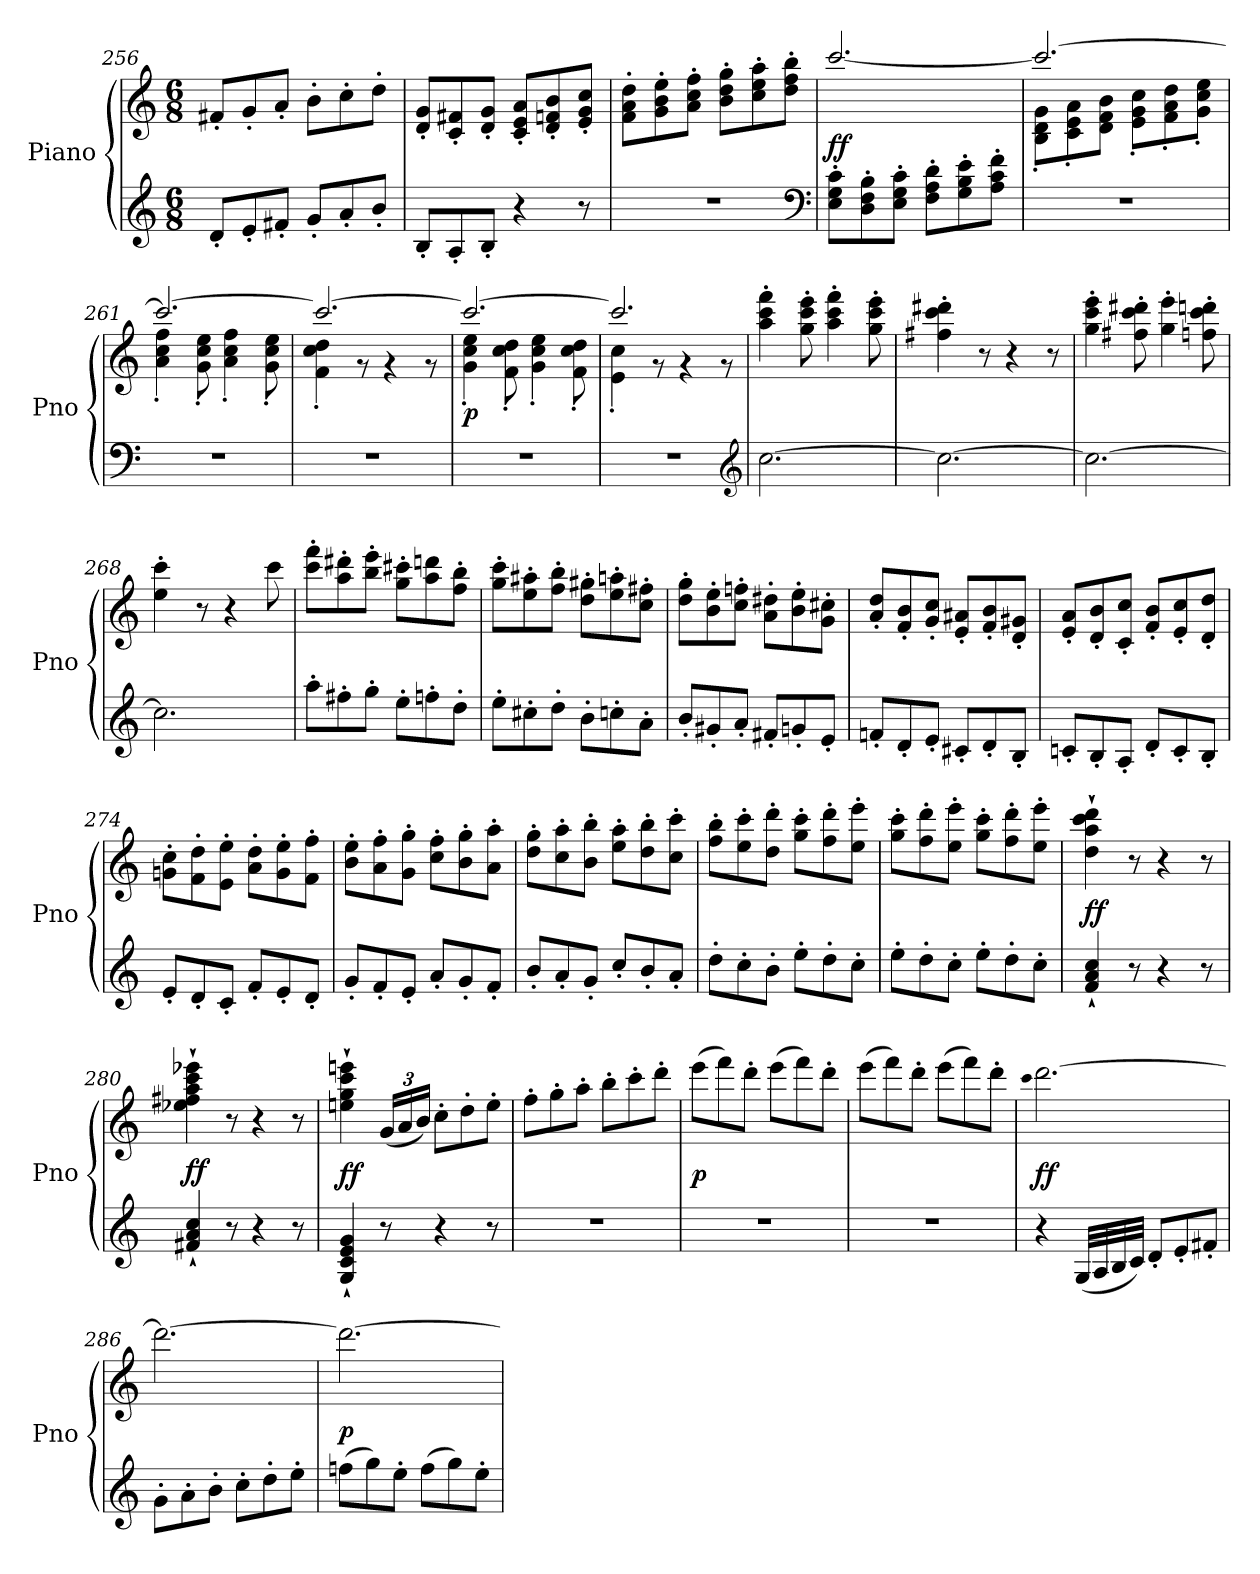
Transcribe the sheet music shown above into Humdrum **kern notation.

**kern	**kern	**dynam
*part1	*part1	*part1
*staff2	*staff1	*staff1/2
*I"Piano	*	*
*I'Pno	*	*
*clefG2	*clefG2	*
*k[]	*k[]	*
*C:	*C:	*
*M6/8	*M6/8	*
=256	=256	=256
8d'/L	8f#X'/L	.
8e'/	8g'/	.
8f#X'/J	8a'/J	.
8g'/L	8b'\L	.
8a'/	8cc'\	.
8b'/J	8dd'\J	.
=257	=257	=257
8B'/L	8d'/ 8g'/L	.
8A'/	8c'/ 8f#X'/	.
8B'/J	8d'/ 8g'/J	.
4r	8c'/ 8e'/ 8a'/L	.
.	8d'/ 8fn'/ 8b'/	.
8r	8e'/ 8g'/ 8cc'/J	.
=258	=258	=258
2.r	8f'\ 8a'\ 8dd'\L	.
.	8g'\ 8b'\ 8ee'\	.
.	8a'\ 8cc'\ 8ff'\J	.
.	8b'\ 8dd'\ 8gg'\L	.
.	8cc'\ 8ee'\ 8aa'\	.
.	8dd'\ 8ff'\ 8bb'\J	.
*clefF4	*	*
=259	=259	=259
8E'\ 8G'\ 8c'\L	[2.ccc/	ff
8D'\ 8F'\ 8B'\	.	.
8E'\ 8G'\ 8c'\J	.	.
8F'\ 8A'\ 8d'\L	.	.
8G'\ 8B'\ 8e'\	.	.
8A'\ 8c'\ 8f'\J	.	.
=260	=260	=260
*	*^	*
2.r	2.ccc/_	8B'\ 8d'\ 8g'\L	.
.	.	8c'\ 8e'\ 8a'\	.
.	.	8d\ 8f\ 8b\J	.
.	.	8e'\ 8g'\ 8cc'\L	.
.	.	8f'\ 8a'\ 8dd'\	.
.	.	8g'\ 8cc'\ 8ee'\J	.
=261	=261	=261	=261
2.r	2.ccc/_	4a'\ 4cc'\ 4ff'\	.
.	.	8g'\ 8cc'\ 8ee'\	.
.	.	4a'\ 4cc'\ 4ff'\	.
.	.	8g'\ 8cc'\ 8ee'\	.
=262	=262	=262	=262
2.r	2.ccc/_	4f'\ 4cc'\ 4dd'\	.
.	.	8r	.
.	.	4r	.
.	.	8r	.
=263	=263	=263	=263
2.r	2.ccc/_	4g'\ 4cc'\ 4ee'\	p
.	.	8f'\ 8cc'\ 8dd'\	.
.	.	4g'\ 4cc'\ 4ee'\	.
.	.	8f'\ 8cc'\ 8dd'\	.
=264	=264	=264	=264
2.r	2.ccc/]	4e'\ 4cc'\	.
.	.	8r	.
.	.	4r	.
.	.	8r	.
*	*v	*v	*
*clefG2	*	*
=265	=265	=265
[2.cc\	4aa'\ 4ccc'\ 4fff'\	.
.	8gg'\ 8ccc'\ 8eee'\	.
.	4aa'\ 4ccc'\ 4fff'\	.
.	8gg'\ 8ccc'\ 8eee'\	.
=266	=266	=266
2.cc\_	4ff#X'\ 4ccc'\ 4ddd#X'\	.
.	8r	.
.	4r	.
.	8r	.
=267	=267	=267
2.cc\_	4gg'\ 4ccc'\ 4eee'\	.
.	8ff#X'\ 8ccc'\ 8ddd#X'\	.
.	4gg'\ 4eee'\	.
.	8ffn'\ 8ccc'\ 8dddn'\	.
=268	=268	=268
2.cc\]	4ee'\ 4ccc'\	.
.	8r	.
.	4r	.
.	8ccc\	.
=269	=269	=269
8aa'\L	8ccc'\ 8fff'\L	.
8ff#X'\	8aa'\ 8ddd#X'\	.
8gg'\J	8bb'\ 8eee'\J	.
8ee'\L	8gg'\ 8ccc#X'\L	.
8ffn'\	8aa\ 8dddn\	.
8dd'\J	8ff'\ 8bb'\J	.
=270	=270	=270
8ee'\L	8gg'\ 8ccc'\L	.
8cc#X'\	8ee'\ 8aa#X'\	.
8dd'\J	8ff'\ 8bb'\J	.
8b'\L	8dd'\ 8gg#X'\L	.
8ccn'\	8ee'\ 8aan'\	.
8a'\J	8cc'\ 8ff#X'\J	.
=271	=271	=271
8b'/L	8dd'\ 8gg'\L	.
8g#X'/	8b'\ 8ee'\	.
8a'/J	8cc'\ 8ffn'\J	.
8f#X'/L	8a'\ 8dd#X'\L	.
8gn'/	8b'\ 8ee'\	.
8e'/J	8g'\ 8cc#X'\J	.
=272	=272	=272
8fn'/L	8a'/ 8dd'/L	.
8d'/	8f'/ 8b'/	.
8e'/J	8g'/ 8cc'/J	.
8c#X'/L	8e'/ 8a#X'/L	.
8d'/	8f'/ 8b'/	.
8B'/J	8d'/ 8g#X'/J	.
=273	=273	=273
8cn'/L	8e'/ 8a'/L	.
8B'/	8d'/ 8b'/	.
8A'/J	8c'/ 8cc'/J	.
8d'/L	8f'/ 8b'/L	.
8c'/	8e'/ 8cc'/	.
8B'/J	8d'/ 8dd'/J	.
=274	=274	=274
8e'/L	8gn'\ 8cc'\L	.
8d'/	8f'\ 8dd'\	.
8c'/J	8e'\ 8ee'\J	.
8f'/L	8a'\ 8dd'\L	.
8e'/	8g'\ 8ee'\	.
8d'/J	8f'\ 8ff'\J	.
=275	=275	=275
8g'/L	8b'\ 8ee'\L	.
8f'/	8a'\ 8ff'\	.
8e'/J	8g'\ 8gg'\J	.
8a'/L	8cc'\ 8ff'\L	.
8g'/	8b'\ 8gg'\	.
8f'/J	8a'\ 8aa'\J	.
=276	=276	=276
8b'/L	8dd'\ 8gg'\L	.
8a'/	8cc'\ 8aa'\	.
8g'/J	8b'\ 8bb'\J	.
8cc'/L	8ee'\ 8aa'\L	.
8b'/	8dd'\ 8bb'\	.
8a'/J	8cc'\ 8ccc'\J	.
=277	=277	=277
8dd'\L	8ff'\ 8bb'\L	.
8cc'\	8ee'\ 8ccc'\	.
8b'\J	8dd'\ 8ddd'\J	.
8ee'\L	8gg'\ 8ccc'\L	.
8dd'\	8ff'\ 8ddd'\	.
8cc'\J	8ee'\ 8eee'\J	.
=278	=278	=278
8ee'\L	8gg'\ 8ccc'\L	.
8dd'\	8ff'\ 8ddd'\	.
8cc'\J	8ee'\ 8eee'\J	.
8ee'\L	8gg'\ 8ccc'\L	.
8dd'\	8ff'\ 8ddd'\	.
8cc'\J	8ee'\ 8eee'\J	.
=279	=279	=279
4f`/ 4a`/ 4cc`/	4dd`\ 4aa`\ 4ccc`\ 4ddd`\	ff
8r	8r	.
4r	4r	.
8r	8r	.
=280	=280	=280
4f#X`/ 4a`/ 4cc`/	4ee-X`\ 4ff#X`\ 4aa`\ 4ccc`\ 4eee-X`\	ff
8r	8r	.
4r	4r	.
8r	8r	.
=281	=281	=281
4G`/ 4c`/ 4e`/ 4g`/	4een`\ 4gg`\ 4ccc`\ 4eeen`\	ff
8r	(24g/LL	.
.	24a/	.
.	24b/JJ)	.
4r	8cc'\L	.
.	8dd'\	.
8r	8ee'\J	.
=282	=282	=282
2.r	8ff'\L	.
.	8gg'\	.
.	8aa'\J	.
.	8bb'\L	.
.	8ccc'\	.
.	8ddd'\J	.
=283	=283	=283
2.r	(8eee\L	p
.	8fff\)	.
.	8ddd'\J	.
.	(8eee\L	.
.	8fff\)	.
.	8ddd'\J	.
=284	=284	=284
2.r	(8eee\L	.
.	8fff\)	.
.	8ddd'\J	.
.	(8eee\L	.
.	8fff\)	.
.	8ddd'\J	.
=285	=285	=285
.	qccc	.
4r	[2.ddd\	ff
(32G/LLL	.	.
32A/	.	.
32B/	.	.
32c/JJJ)	.	.
8d'/L	.	.
8e'/	.	.
8f#X'/J	.	.
=286	=286	=286
8g'\L	2.ddd\_	.
8a'\	.	.
8b'\J	.	.
8cc'\L	.	.
8dd'\	.	.
8ee'\J	.	.
=287	=287	=287
(8ffn\L	2.ddd\_	p
8gg\)	.	.
8ee'\J	.	.
(8ff\L	.	.
8gg\)	.	.
8ee'\J	.	.
=	=	=
*-	*-	*-
